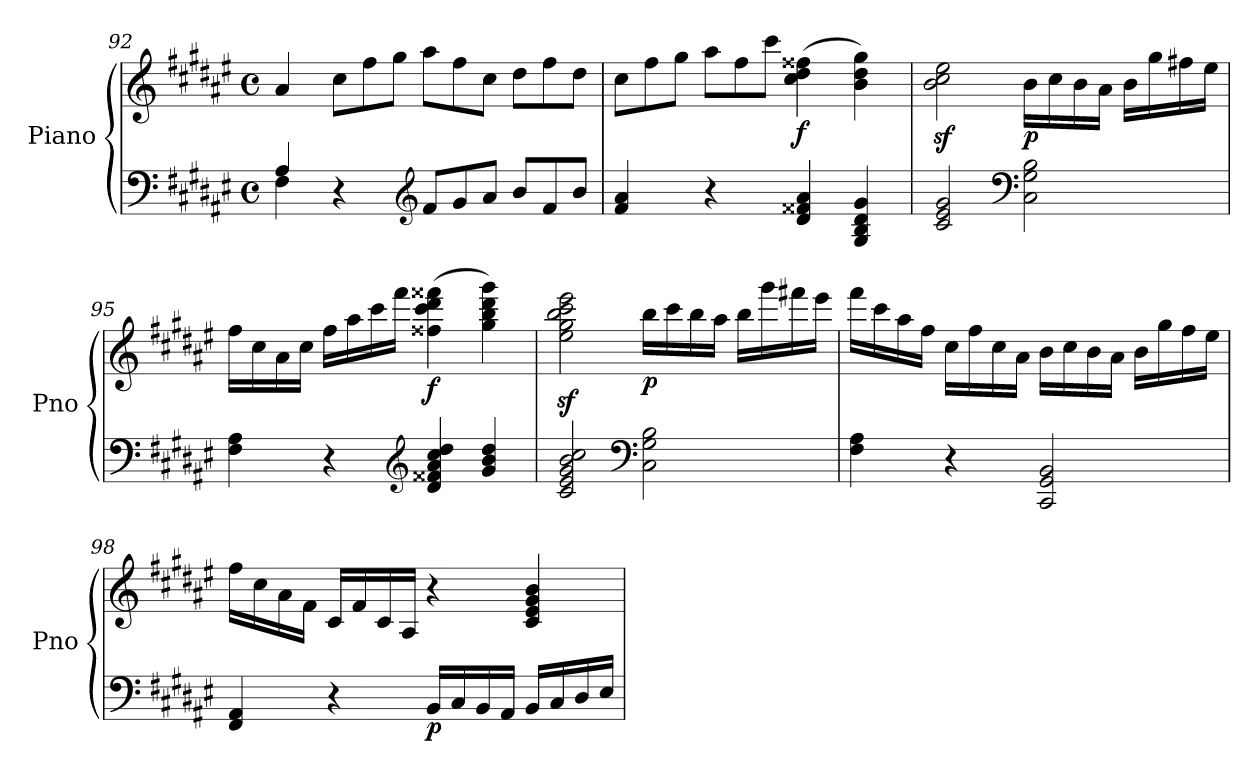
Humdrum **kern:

**kern	**kern	**dynam
*part1	*part1	*part1
*staff2	*staff1	*staff1/2
*I"Piano	*	*
*I'Pno	*	*
!!LO:LB:g=z
*clefF4	*clefG2	*
*k[f#c#g#d#a#e#]	*k[f#c#g#d#a#e#]	*
*M4/4	*M4/4	*
*met(c)	*met(c)	*
=92	=92	=92
*^	*	*
4A#/	4F#\	4a#/	.
*	*	*Xtuplet	*
4r	2.ryy	12cc#\L	.
.	.	12ff#\	.
.	.	12gg#\J	.
*clefG2	*	*	*
*Xtuplet	*	*	*
12f#/L	.	12aa#\L	.
12g#/	.	12ff#\	.
12a#/J	.	12cc#\J	.
12b/L	.	12dd#\L	.
12f#/	.	12ff#\	.
12b/J	.	12dd#\J	.
*v	*v	*	*
!!LO:LB:g=z
=93	=93	=93
4f#/ 4a#/	12cc#\L	.
.	12ff#\	.
.	12gg#\J	.
4r	12aa#\L	.
.	12ff#\	.
.	12ccc#\J	.
!	!	!LO:DY:b
4d#/ 4f##X/ 4a#/	(>4cc#\ 4dd#\ 4ff##X\	f
4G#/ 4B/ 4d#/ 4g#/	4b\ 4dd#\ 4gg#\)	.
=94	=94	=94
2c#/ 2e#/ 2g#/	2b\z< 2cc#\z< 2ee#\z<	.
*clefF4	*	*
!	!	!LO:DY:b
2C#\ 2G#\ 2B\	16b\LL	p
.	16cc#\	.
.	16b\	.
.	16a#\JJ	.
.	16b\LL	.
.	16gg#\	.
.	16ff#X\	.
.	16ee#\JJ	.
=95	=95	=95
4F#\ 4A#\	16ff#\LL	.
.	16cc#\	.
.	16a#\	.
.	16cc#\JJ	.
4r	16ff#\LL	.
.	16aa#\	.
.	16ccc#\	.
.	16fff#\JJ	.
*clefG2	*	*
!	!	!LO:DY:b
4d#/ 4f##X/ 4a#/ 4cc#/ 4dd#/	(>4ff##X\ 4ccc#\ 4ddd#\ 4fff##X\	f
4g#/ 4b/ 4dd#/	4gg#\ 4bb\ 4ddd#\ 4ggg#\)	.
!!LO:LB:g=z
=96	=96	=96
2c#/ 2e#/ 2g#/ 2b/ 2cc#/	2ee#\z< 2gg#\z< 2bb\z< 2ccc#\z< 2eee#\z<	.
*clefF4	*	*
!	!	!LO:DY:b
2C#\ 2G#\ 2B\	16bb\LL	p
.	16ccc#\	.
.	16bb\	.
.	16aa#\JJ	.
.	16bb\LL	.
.	16ggg#\	.
.	16fff#X\	.
.	16eee#\JJ	.
!!LO:LB:g=z
=97	=97	=97
4F#\ 4A#\	16fff#\LL	.
.	16ccc#\	.
.	16aa#\	.
.	16ff#\JJ	.
4r	16cc#\LL	.
.	16ff#\	.
.	16cc#\	.
.	16a#\JJ	.
2CC#/ 2GG#/ 2BB/	16b\LL	.
.	16cc#\	.
.	16b\	.
.	16a#\JJ	.
.	16b\LL	.
.	16gg#\	.
.	16ff#\	.
.	16ee#\JJ	.
=98	=98	=98
4FF#/ 4AA#/	16ff#\LL	.
.	16cc#\	.
.	16a#\	.
.	16f#\JJ	.
4r	16c#/LL	.
.	16f#/	.
.	16c#/	.
.	16A#/JJ	.
!	!	!LO:DY:b=2
16BB/LL	4r	p
16C#/	.	.
16BB/	.	.
16AA#/JJ	.	.
16BB/LL	4c#/ 4e#/ 4g#/ 4b/	.
16C#/	.	.
16D#/	.	.
16E#/JJ	.	.
=	=	=
*-	*-	*-
